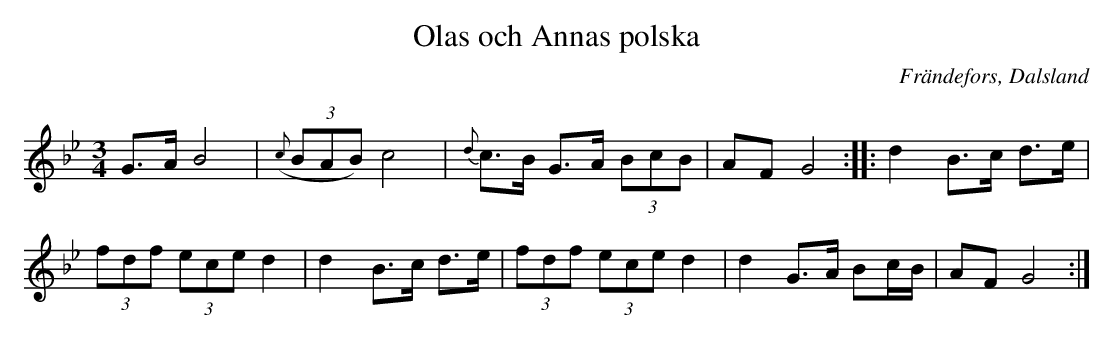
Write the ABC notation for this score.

X:1
T:Olas och Annas polska
O:Frändefors, Dalsland
Q:130
M:3/4
L:1/8
K:Gm
G>A B4 | ({c}(3BAB) c4 | {d}c>B G>A (3BcB | AF G4 :: d2 B>c d>e |
(3fdf (3ece d2 | d2 B>c d>e | (3fdf (3ece d2 | d2 G>A Bc/B/ | AF G4 :|
